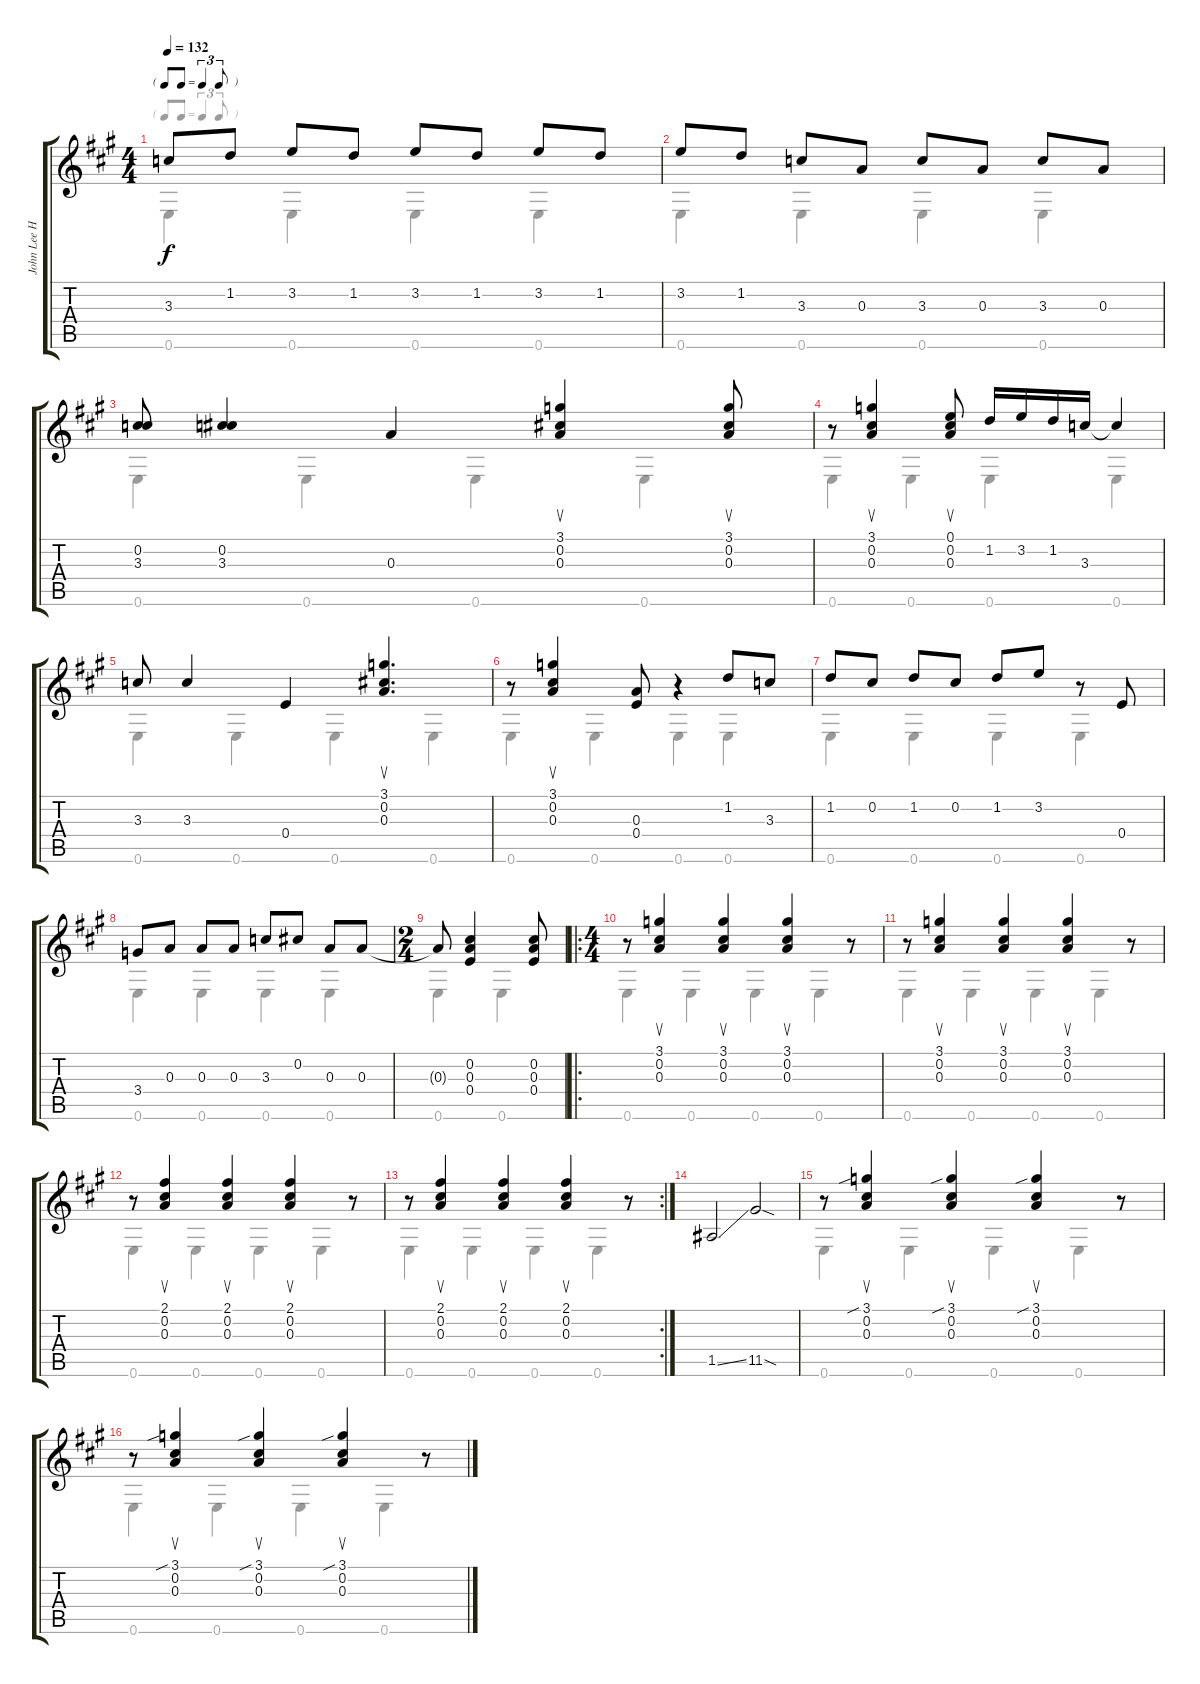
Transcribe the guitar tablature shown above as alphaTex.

\track ("John Lee Hooker" "John Lee H") {instrument electricguitarclean}
\staff {score tabs}
\tuning (E4 Db4 A3 E3 A2 E2) {hide}
\voice
\ts (4 4)
\tf triplet8th
\tempo 132
\clef g2
\ks a
3.3.8{dy f} 1.2.8 3.2.8 1.2.8 3.2.8 1.2.8 3.2.8 1.2.8 |
3.2.8 1.2.8 3.3.8 0.3.8 3.3.8 0.3.8 3.3.8 0.3.8 |
(0.2 3.3).8 (0.2 3.3).4 0.3.4 (3.1 0.2 0.3).4{su} (3.1 0.2 0.3).8{su} |
r.8 (3.1 0.2 0.3).4{su} (0.1 0.2 0.3).8{su} 1.2.16 3.2.16 1.2.16 3.3.16 3.3{t}.4 |
3.3.8 3.3.4 0.4.4 (3.1 0.2 0.3).4{d su} |
r.8 (3.1 0.2 0.3).4{su} (0.3 0.4).8 r.4 1.2.8 3.3.8 |
1.2.8 0.2.8 1.2.8 0.2.8 1.2.8 3.2.8 r.8 0.4.8 |
3.4.8 0.3.8 0.3.8 0.3.8 3.3.8 0.2.8 0.3.8 0.3.8 |
\ts (2 4)
0.3{t}.8 (0.2 0.3 0.4).4 (0.2 0.3 0.4).8 |
\ro
\ts (4 4)
r.8 (3.1 0.2 0.3).4{su} (3.1 0.2 0.3).4{su} (3.1 0.2 0.3).4{su} r.8 |
r.8 (3.1 0.2 0.3).4{su} (3.1 0.2 0.3).4{su} (3.1 0.2 0.3).4{su} r.8 |
r.8 (2.1 0.2 0.3).4{su} (2.1 0.2 0.3).4{su} (2.1 0.2 0.3).4{su} r.8 |
\rc 2
r.8 (2.1 0.2 0.3).4{su} (2.1 0.2 0.3).4{su} (2.1 0.2 0.3).4{su} r.8 |
1.5{ss}.2 11.5{sod}.2 |
r.8 (3.1{sib} 0.2 0.3).4{su} (3.1{sib} 0.2 0.3).4{su} (3.1{sib} 0.2 0.3).4{su} r.8 |
r.8 (3.1{sib} 0.2 0.3).4{su} (3.1{sib} 0.2 0.3).4{su} (3.1{sib} 0.2 0.3).4{su} r.8
\voice
\clef g2
\ottava regular
\simile none
\ks a
0.6.4{dy f} 0.6.4 0.6.4 0.6.4 |
0.6.4 0.6.4 0.6.4 0.6.4 |
0.6.4 0.6.4 0.6.4 0.6.4 |
0.6.4 0.6.4 0.6.4 0.6.4 |
0.6.4 0.6.4 0.6.4 0.6.4 |
0.6.4 0.6.4 0.6.4 0.6.4 |
0.6.4 0.6.4 0.6.4 0.6.4 |
0.6.4 0.6.4 0.6.4 0.6.4 |
0.6.4 0.6.4 |
0.6.4 0.6.4 0.6.4 0.6.4 |
0.6.4 0.6.4 0.6.4 0.6.4 |
0.6.4 0.6.4 0.6.4 0.6.4 |
0.6.4 0.6.4 0.6.4 0.6.4 |
|
0.6.4 0.6.4 0.6.4 0.6.4 |
0.6.4 0.6.4 0.6.4 0.6.4
